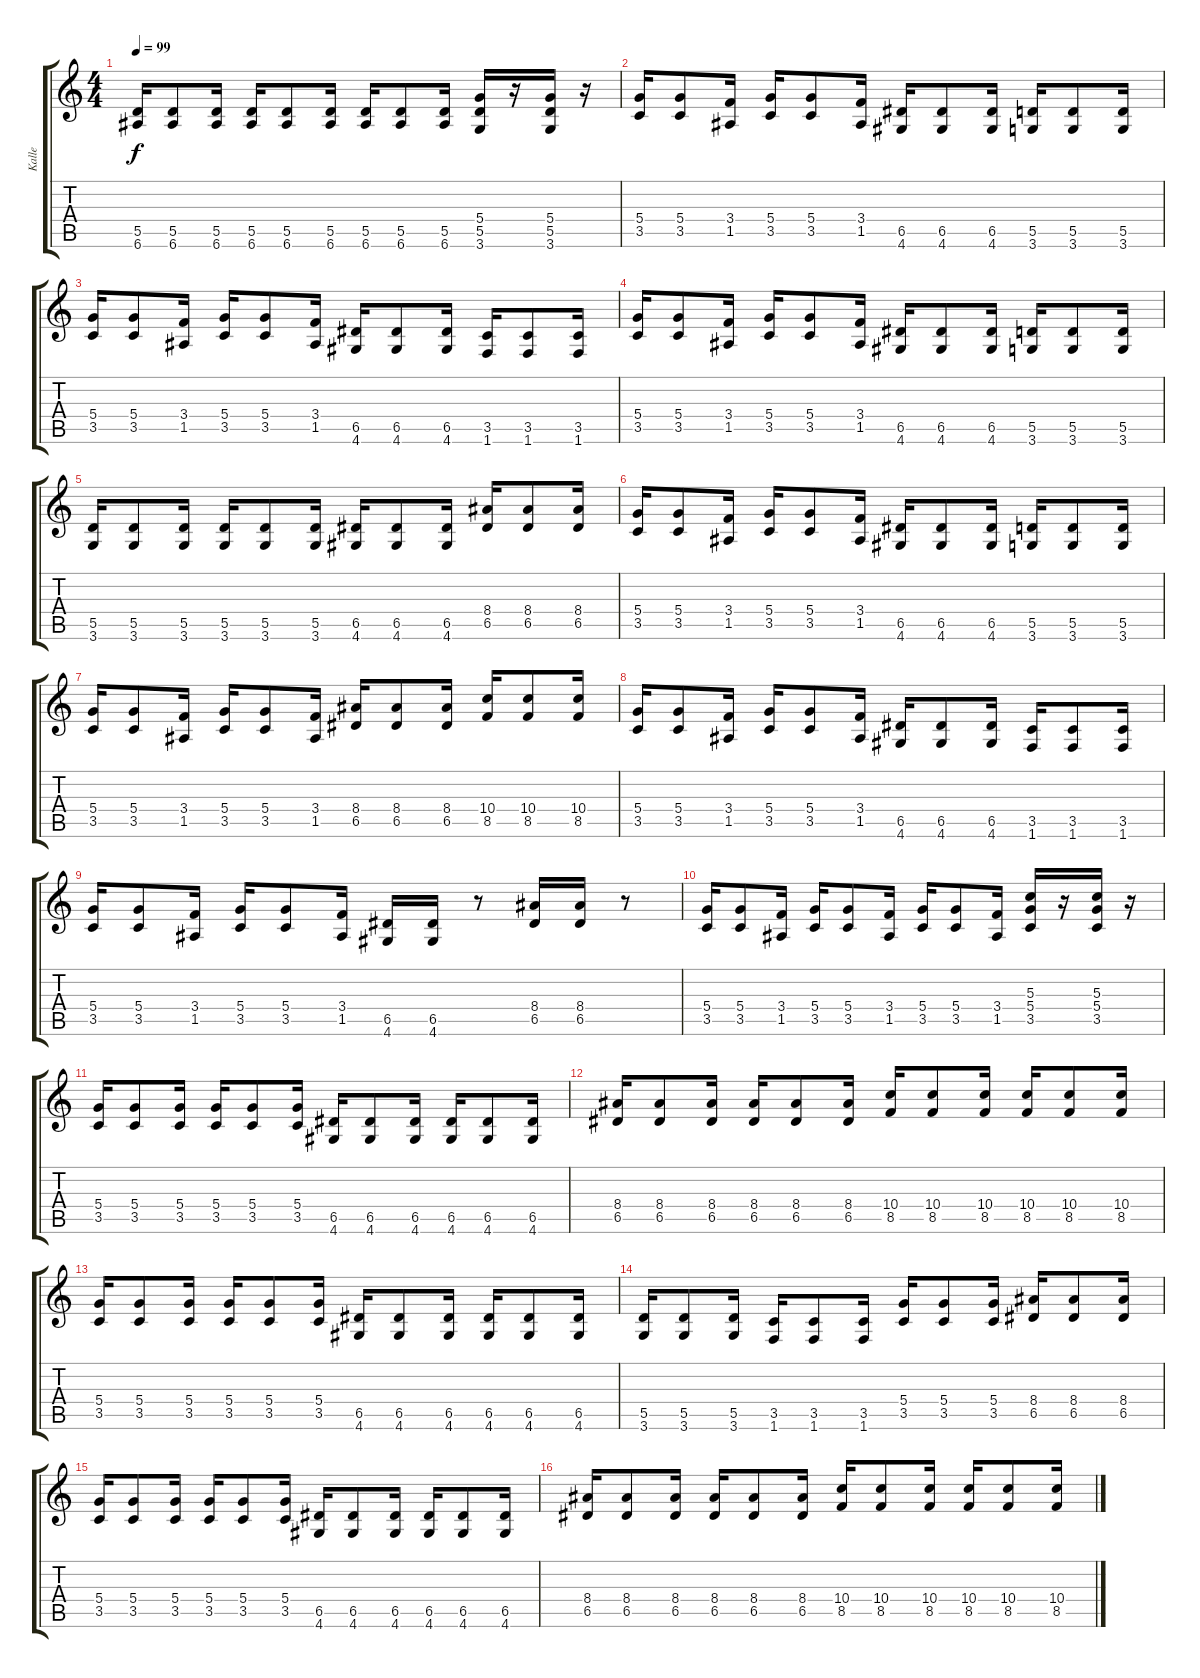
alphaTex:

\track ("Kalle" "Kalle") {instrument distortionguitar}
\staff {score tabs}
\tuning (E4 B3 G3 D3 A2 E2) {hide}
\ts (4 4)
\tempo 99
\clef g2
\ks c
(5.5 6.6).16{dy f} (5.5 6.6).8 (5.5 6.6).16 (5.5 6.6).16 (5.5 6.6).8 (5.5 6.6).16 (5.5 6.6).16 (5.5 6.6).8 (5.5 6.6).16 (5.4 5.5 3.6).16 r.16 (5.4 5.5 3.6).16 r.16 |
(5.4 3.5).16 (5.4 3.5).8 (3.4 1.5).16 (5.4 3.5).16 (5.4 3.5).8 (3.4 1.5).16 (6.5 4.6).16 (6.5 4.6).8 (6.5 4.6).16 (5.5 3.6).16 (5.5 3.6).8 (5.5 3.6).16 |
(5.4 3.5).16 (5.4 3.5).8 (3.4 1.5).16 (5.4 3.5).16 (5.4 3.5).8 (3.4 1.5).16 (6.5 4.6).16 (6.5 4.6).8 (6.5 4.6).16 (3.5 1.6).16 (3.5 1.6).8 (3.5 1.6).16 |
(5.4 3.5).16 (5.4 3.5).8 (3.4 1.5).16 (5.4 3.5).16 (5.4 3.5).8 (3.4 1.5).16 (6.5 4.6).16 (6.5 4.6).8 (6.5 4.6).16 (5.5 3.6).16 (5.5 3.6).8 (5.5 3.6).16 |
(5.5 3.6).16 (5.5 3.6).8 (5.5 3.6).16 (5.5 3.6).16 (5.5 3.6).8 (5.5 3.6).16 (6.5 4.6).16 (6.5 4.6).8 (6.5 4.6).16 (8.4 6.5).16 (8.4 6.5).8 (8.4 6.5).16 |
(5.4 3.5).16 (5.4 3.5).8 (3.4 1.5).16 (5.4 3.5).16 (5.4 3.5).8 (3.4 1.5).16 (6.5 4.6).16 (6.5 4.6).8 (6.5 4.6).16 (5.5 3.6).16 (5.5 3.6).8 (5.5 3.6).16 |
(5.4 3.5).16 (5.4 3.5).8 (3.4 1.5).16 (5.4 3.5).16 (5.4 3.5).8 (3.4 1.5).16 (8.4 6.5).16 (8.4 6.5).8 (8.4 6.5).16 (10.4 8.5).16 (10.4 8.5).8 (10.4 8.5).16 |
(5.4 3.5).16 (5.4 3.5).8 (3.4 1.5).16 (5.4 3.5).16 (5.4 3.5).8 (3.4 1.5).16 (6.5 4.6).16 (6.5 4.6).8 (6.5 4.6).16 (3.5 1.6).16 (3.5 1.6).8 (3.5 1.6).16 |
(5.4 3.5).16 (5.4 3.5).8 (3.4 1.5).16 (5.4 3.5).16 (5.4 3.5).8 (3.4 1.5).16 (6.5 4.6).16 (6.5 4.6).16 r.8 (8.4 6.5).16 (8.4 6.5).16 r.8 |
(5.4 3.5).16 (5.4 3.5).8 (3.4 1.5).16 (5.4 3.5).16 (5.4 3.5).8 (3.4 1.5).16 (5.4 3.5).16 (5.4 3.5).8 (3.4 1.5).16 (5.3 5.4 3.5).16 r.16 (5.3 5.4 3.5).16 r.16 |
(5.4 3.5).16 (5.4 3.5).8 (5.4 3.5).16 (5.4 3.5).16 (5.4 3.5).8 (5.4 3.5).16 (6.5 4.6).16 (6.5 4.6).8 (6.5 4.6).16 (6.5 4.6).16 (6.5 4.6).8 (6.5 4.6).16 |
(8.4 6.5).16 (8.4 6.5).8 (8.4 6.5).16 (8.4 6.5).16 (8.4 6.5).8 (8.4 6.5).16 (10.4 8.5).16 (10.4 8.5).8 (10.4 8.5).16 (10.4 8.5).16 (10.4 8.5).8 (10.4 8.5).16 |
(5.4 3.5).16 (5.4 3.5).8 (5.4 3.5).16 (5.4 3.5).16 (5.4 3.5).8 (5.4 3.5).16 (6.5 4.6).16 (6.5 4.6).8 (6.5 4.6).16 (6.5 4.6).16 (6.5 4.6).8 (6.5 4.6).16 |
(5.5 3.6).16 (5.5 3.6).8 (5.5 3.6).16 (3.5 1.6).16 (3.5 1.6).8 (3.5 1.6).16 (5.4 3.5).16 (5.4 3.5).8 (5.4 3.5).16 (8.4 6.5).16 (8.4 6.5).8 (8.4 6.5).16 |
(5.4 3.5).16 (5.4 3.5).8 (5.4 3.5).16 (5.4 3.5).16 (5.4 3.5).8 (5.4 3.5).16 (6.5 4.6).16 (6.5 4.6).8 (6.5 4.6).16 (6.5 4.6).16 (6.5 4.6).8 (6.5 4.6).16 |
(8.4 6.5).16 (8.4 6.5).8 (8.4 6.5).16 (8.4 6.5).16 (8.4 6.5).8 (8.4 6.5).16 (10.4 8.5).16 (10.4 8.5).8 (10.4 8.5).16 (10.4 8.5).16 (10.4 8.5).8 (10.4 8.5).16
